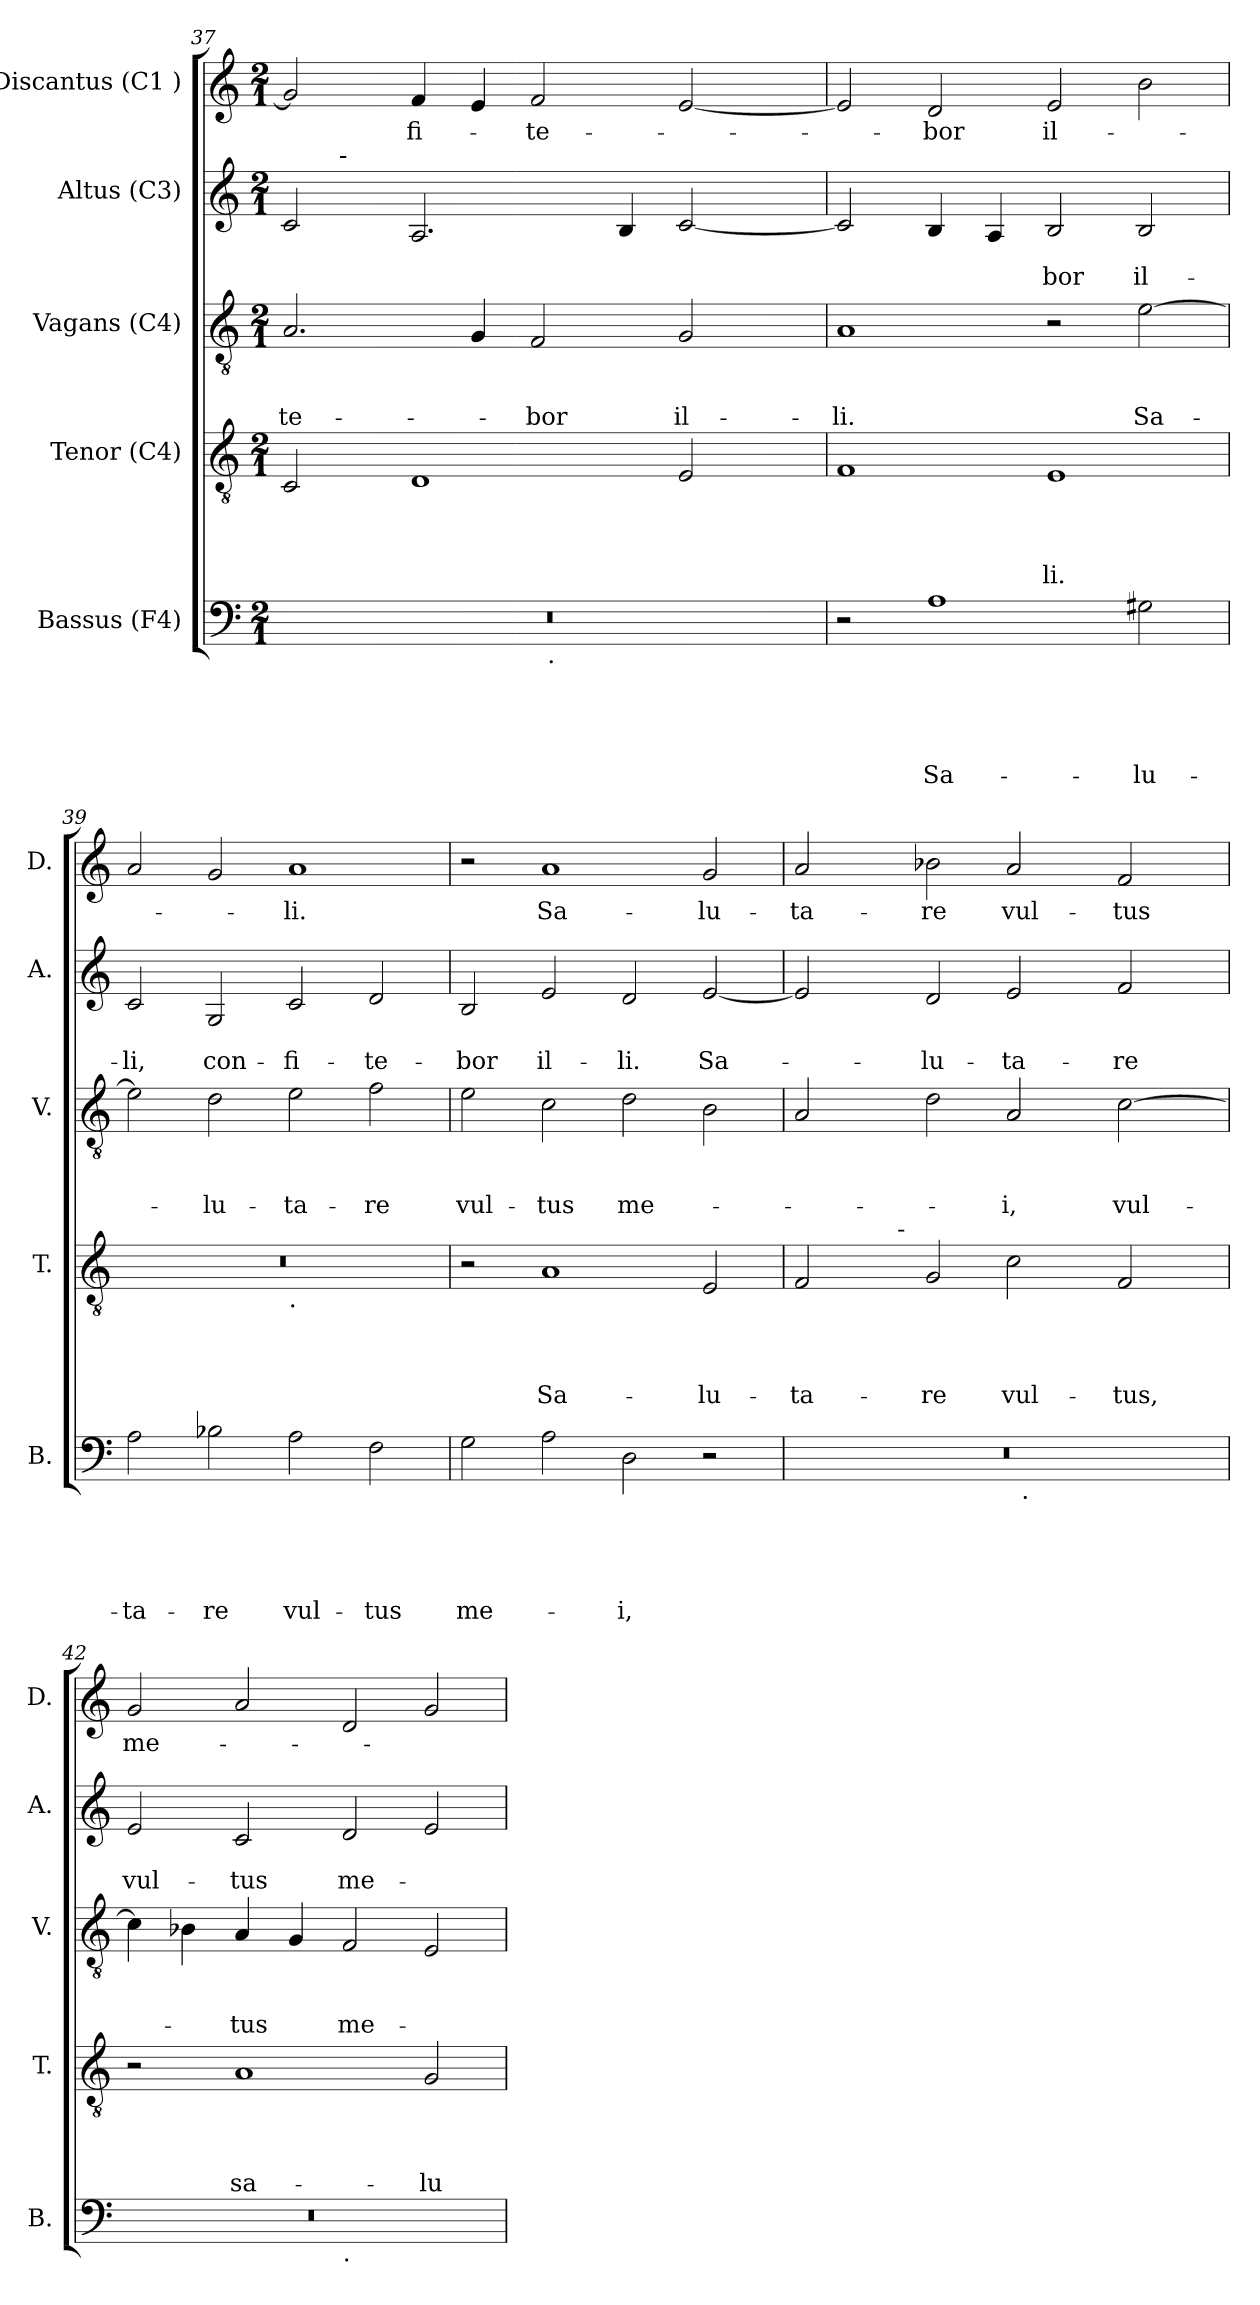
**kern	**text	**text	**text	**text	**text	**kern	**text	**text	**text	**text	**kern	**text	**text	**text	**kern	**text	**text	**kern	**text
*part5	*part5	*part5	*part5	*part5	*part5	*part4	*part4	*part4	*part4	*part4	*part3	*part3	*part3	*part3	*part2	*part2	*part2	*part1	*part1
*staff5	*staff5	*staff5	*staff5	*staff5	*staff5	*staff4	*staff4	*staff4	*staff4	*staff4	*staff3	*staff3	*staff3	*staff3	*staff2	*staff2	*staff2	*staff1	*staff1
*I"Bassus (F4)	*	*	*	*	*	*I"Tenor (C4)	*	*	*	*	*I"Vagans (C4)	*	*	*	*I"Altus (C3)	*	*	*I"Discantus (C1 )	*
*I'B.	*	*	*	*	*	*I'T.	*	*	*	*	*I'V.	*	*	*	*I'A.	*	*	*I'D.	*
!!LO:PB:g=z
*clefF4	*	*	*	*	*	*clefGv2	*	*	*	*	*clefGv2	*	*	*	*clefG2	*	*	*clefG2	*
*k[]	*	*	*	*	*	*k[]	*	*	*	*	*k[]	*	*	*	*k[]	*	*	*k[]	*
*C:	*	*	*	*	*	*C:	*	*	*	*	*C:	*	*	*	*C:	*	*	*C:	*
*M2/1	*	*	*	*	*	*M2/1	*	*	*	*	*M2/1	*	*	*	*M2/1	*	*	*M2/1	*
=37	=37	=37	=37	=37	=37	=37	=37	=37	=37	=37	=37	=37	=37	=37	=37	=37	=37	=37	=37
!	!	!	!	!	!	!	!	!	!	!	!	!	!	!LO:LY:b	!	!	!	!	!
*^	*	*	*	*	*	*	*	*	*	*	*	*	*	*	*^	*	*	*	*
0r	1ryy	.	.	.	.	.	2C/	.	.	.	.	2.A/	.	.	-te-	2c/	8ryy	.	.	2g/]	.
.	.	.	.	.	.	.	.	.	.	.	.	.	.	.	.	.	32ryy	.	.	.	.
!	!	!	!	!	!	!	!	!	!	!	!	!	!	!	!	!	!LO:TX:a:t=-	!	!	!	!
.	.	.	.	.	.	.	.	.	.	.	.	.	.	.	.	.	1ryy	.	.	.	.
!	!	!	!	!	!	!	!	!	!	!	!	!	!	!	!	!	!	!	!	!	!LO:LY:b
.	.	.	.	.	.	.	1D	.	.	.	.	.	.	.	.	2.A/	.	.	.	4f/	-fi-
.	.	.	.	.	.	.	.	.	.	.	.	4G/	.	.	.	.	.	.	.	4e/	.
!	!	!	!	!	!	!	!	!	!	!	!	!	!	!	!LO:LY:b	!	!	!	!	!	!LO:LY:b
.	32ryy	.	.	.	.	.	.	.	.	.	.	2F/	.	.	-bor	.	.	.	.	2f/	-te-
!	!LO:TX:b:t=.	!	!	!	!	!	!	!	!	!	!	!	!	!	!	!	!	!	!	!	!
.	2ryy	.	.	.	.	.	.	.	.	.	.	.	.	.	.	.	.	.	.	.	.
.	.	.	.	.	.	.	.	.	.	.	.	.	.	.	.	.	2ryy	.	.	.	.
.	.	.	.	.	.	.	.	.	.	.	.	.	.	.	.	4B/	.	.	.	.	.
!	!	!	!	!	!	!	!	!	!	!	!	!	!	!	!LO:LY:b	!	!	!	!	!	!
.	.	.	.	.	.	.	2E/	.	.	.	.	2G/	.	.	il-	[<2c/	.	.	.	[<2e/	.
.	4...ryy	.	.	.	.	.	.	.	.	.	.	.	.	.	.	.	.	.	.	.	.
.	.	.	.	.	.	.	.	.	.	.	.	.	.	.	.	.	4ryy	.	.	.	.
.	.	.	.	.	.	.	.	.	.	.	.	.	.	.	.	.	16.ryy	.	.	.	.
=38	=38	=38	=38	=38	=38	=38	=38	=38	=38	=38	=38	=38	=38	=38	=38	=38	=38	=38	=38	=38	=38
!	!	!	!	!	!	!	!	!	!	!	!	!	!	!	!LO:LY:b	!	!	!	!	!	!
*v	*v	*	*	*	*	*	*	*	*	*	*	*	*	*	*	*v	*v	*	*	*	*
2r	.	.	.	.	.	1F	.	.	.	.	1A	.	.	-li.	2c/]	.	.	2e/]	.
!	!	!	!	!	!LO:LY:b	!	!	!	!	!	!	!	!	!	!	!	!	!	!LO:LY:b
1A	.	.	.	.	-Sa-	.	.	.	.	.	.	.	.	.	4B/	.	.	2d/	-bor
.	.	.	.	.	.	.	.	.	.	.	.	.	.	.	4A/	.	.	.	.
!	!	!	!	!	!	!	!	!	!	!LO:LY:b	!	!	!	!	!	!	!LO:LY:b	!	!LO:LY:b
.	.	.	.	.	.	1E	.	.	.	-li.	2r	.	.	.	2B/	.	-bor	2e/	il-
!	!	!	!	!	!LO:LY:b	!	!	!	!	!	!	!	!	!LO:LY:b	!	!	!LO:LY:b	!	!
2G#X\	.	.	.	.	-lu-	.	.	.	.	.	[>2e\	.	.	Sa-	2B/	.	il-	2b\	.
=39	=39	=39	=39	=39	=39	=39	=39	=39	=39	=39	=39	=39	=39	=39	=39	=39	=39	=39	=39
!	!	!	!	!	!LO:LY:b	!	!	!	!	!	!	!	!	!	!	!	!LO:LY:b	!	!
*	*	*	*	*	*	*^	*	*	*	*	*	*	*	*	*	*	*	*	*
2A\	.	.	.	.	-ta-	0r	1ryy	.	.	.	.	2e\]	.	.	.	2c/	.	-li,	2a/	.
!	!	!	!	!	!LO:LY:b	!	!	!	!	!	!	!	!	!	!LO:LY:b	!	!	!LO:LY:b	!	!
2B-X\	.	.	.	.	-re	.	.	.	.	.	.	2d\	.	.	-lu-	2G/	.	con-	2g/	.
!	!	!	!	!	!	!	!LO:TX:b:t=.	!	!	!	!	!	!	!	!	!	!	!	!	!
!	!	!	!	!	!LO:LY:b	!	!	!	!	!	!	!	!	!	!LO:LY:b	!	!	!LO:LY:b	!	!LO:LY:b
2A\	.	.	.	.	vul-	.	1ryy	.	.	.	.	2e\	.	.	-ta-	2c/	.	-fi-	1a	-li.
!	!	!	!	!	!LO:LY:b	!	!	!	!	!	!	!	!	!	!LO:LY:b	!	!	!LO:LY:b	!	!
2F\	.	.	.	.	-tus	.	.	.	.	.	.	2f\	.	.	-re	2d/	.	-te-	.	.
=40	=40	=40	=40	=40	=40	=40	=40	=40	=40	=40	=40	=40	=40	=40	=40	=40	=40	=40	=40	=40
!	!	!	!	!	!LO:LY:b	!	!	!	!	!	!	!	!	!	!LO:LY:b	!	!	!LO:LY:b	!	!
*	*	*	*	*	*	*v	*v	*	*	*	*	*	*	*	*	*	*	*	*	*
2G\	.	.	.	.	me-	2r	.	.	.	.	2e\	.	.	vul-	2B/	.	-bor	2r	.
!	!	!	!	!	!	!	!	!	!	!LO:LY:b	!	!	!	!LO:LY:b	!	!	!LO:LY:b	!	!LO:LY:b
2A\	.	.	.	.	.	1A	.	.	.	Sa-	2c\	.	.	-tus	2e/	.	il-	1a	Sa-
!	!	!	!	!	!LO:LY:b	!	!	!	!	!	!	!	!	!LO:LY:b	!	!	!LO:LY:b	!	!
2D\	.	.	.	.	-i,	.	.	.	.	.	2d\	.	.	me-	2d/	.	-li.	.	.
!	!	!	!	!	!	!	!	!	!	!LO:LY:b	!	!	!	!	!	!	!LO:LY:b	!	!LO:LY:b
2r	.	.	.	.	.	2E/	.	.	.	-lu-	2B\	.	.	.	[<2e/	.	Sa-	2g/	-lu-
!!LO:LB:g=z
=41	=41	=41	=41	=41	=41	=41	=41	=41	=41	=41	=41	=41	=41	=41	=41	=41	=41	=41	=41
!	!	!	!	!	!	!	!	!	!	!LO:LY:b	!	!	!	!	!	!	!	!	!LO:LY:b
*^	*	*	*	*	*	*^	*	*	*	*	*	*	*	*	*	*	*	*	*
0r	1ryy	.	.	.	.	.	2F/	4ryy	.	.	.	-ta-	2A/	.	.	.	2e/]	.	.	2a/	-ta-
.	.	.	.	.	.	.	.	8ryy	.	.	.	.	.	.	.	.	.	.	.	.	.
.	.	.	.	.	.	.	.	32ryy	.	.	.	.	.	.	.	.	.	.	.	.	.
!	!	!	!	!	!	!	!	!LO:TX:a:t=-	!	!	!	!	!	!	!	!	!	!	!	!	!
.	.	.	.	.	.	.	.	1ryy	.	.	.	.	.	.	.	.	.	.	.	.	.
!	!	!	!	!	!	!	!	!	!	!	!	!LO:LY:b	!	!	!	!	!	!	!LO:LY:b	!	!LO:LY:b
.	.	.	.	.	.	.	2G/	.	.	.	.	-re	2d\	.	.	.	2d/	.	-lu-	2b-X\	-re
!	!	!	!	!	!	!	!	!	!	!	!	!LO:LY:b	!	!	!	!LO:LY:b	!	!	!LO:LY:b	!	!LO:LY:b
.	32ryy	.	.	.	.	.	2c\	.	.	.	.	vul-	2A/	.	.	-i,	2e/	.	-ta-	2a/	vul-
!	!LO:TX:b:t=.	!	!	!	!	!	!	!	!	!	!	!	!	!	!	!	!	!	!	!	!
.	2ryy	.	.	.	.	.	.	.	.	.	.	.	.	.	.	.	.	.	.	.	.
.	.	.	.	.	.	.	.	2ryy	.	.	.	.	.	.	.	.	.	.	.	.	.
!	!	!	!	!	!	!	!	!	!	!	!	!LO:LY:b	!	!	!	!LO:LY:b	!	!	!LO:LY:b	!	!LO:LY:b
.	.	.	.	.	.	.	2F/	.	.	.	.	-tus,	[>2c\	.	.	vul-	2f/	.	-re	2f/	-tus
.	4...ryy	.	.	.	.	.	.	.	.	.	.	.	.	.	.	.	.	.	.	.	.
.	.	.	.	.	.	.	.	16.ryy	.	.	.	.	.	.	.	.	.	.	.	.	.
=42	=42	=42	=42	=42	=42	=42	=42	=42	=42	=42	=42	=42	=42	=42	=42	=42	=42	=42	=42	=42	=42
!	!	!	!	!	!	!	!	!	!	!	!	!	!	!	!	!	!	!	!LO:LY:b	!	!LO:LY:b
*	*	*	*	*	*	*	*v	*v	*	*	*	*	*	*	*	*	*	*	*	*	*
0r	1ryy	.	.	.	.	.	2r	.	.	.	.	4c\]	.	.	.	2e/	.	vul-	2g/	me-
.	.	.	.	.	.	.	.	.	.	.	.	4B-X\	.	.	.	.	.	.	.	.
!	!	!	!	!	!	!	!	!	!	!	!LO:LY:b	!	!	!	!LO:LY:b	!	!	!LO:LY:b	!	!
.	.	.	.	.	.	.	1A	.	.	.	sa-	4A/	.	.	-tus	2c/	.	-tus	2a/	.
.	.	.	.	.	.	.	.	.	.	.	.	4G/	.	.	.	.	.	.	.	.
!	!LO:TX:b:t=.	!	!	!	!	!	!	!	!	!	!	!	!	!	!	!	!	!	!	!
!	!	!	!	!	!	!	!	!	!	!	!	!	!	!	!LO:LY:b	!	!	!LO:LY:b	!	!
.	1ryy	.	.	.	.	.	.	.	.	.	.	2F/	.	.	me-	2d/	.	me-	2d/	.
!	!	!	!	!	!	!	!	!	!	!	!LO:LY:b	!	!	!	!	!	!	!	!	!
.	.	.	.	.	.	.	2G/	.	.	.	-lu-	2E/	.	.	.	2e/	.	.	2g/	.
*v	*v	*	*	*	*	*	*	*	*	*	*	*	*	*	*	*	*	*	*	*
=	=	=	=	=	=	=	=	=	=	=	=	=	=	=	=	=	=	=	=
*-	*-	*-	*-	*-	*-	*-	*-	*-	*-	*-	*-	*-	*-	*-	*-	*-	*-	*-	*-
